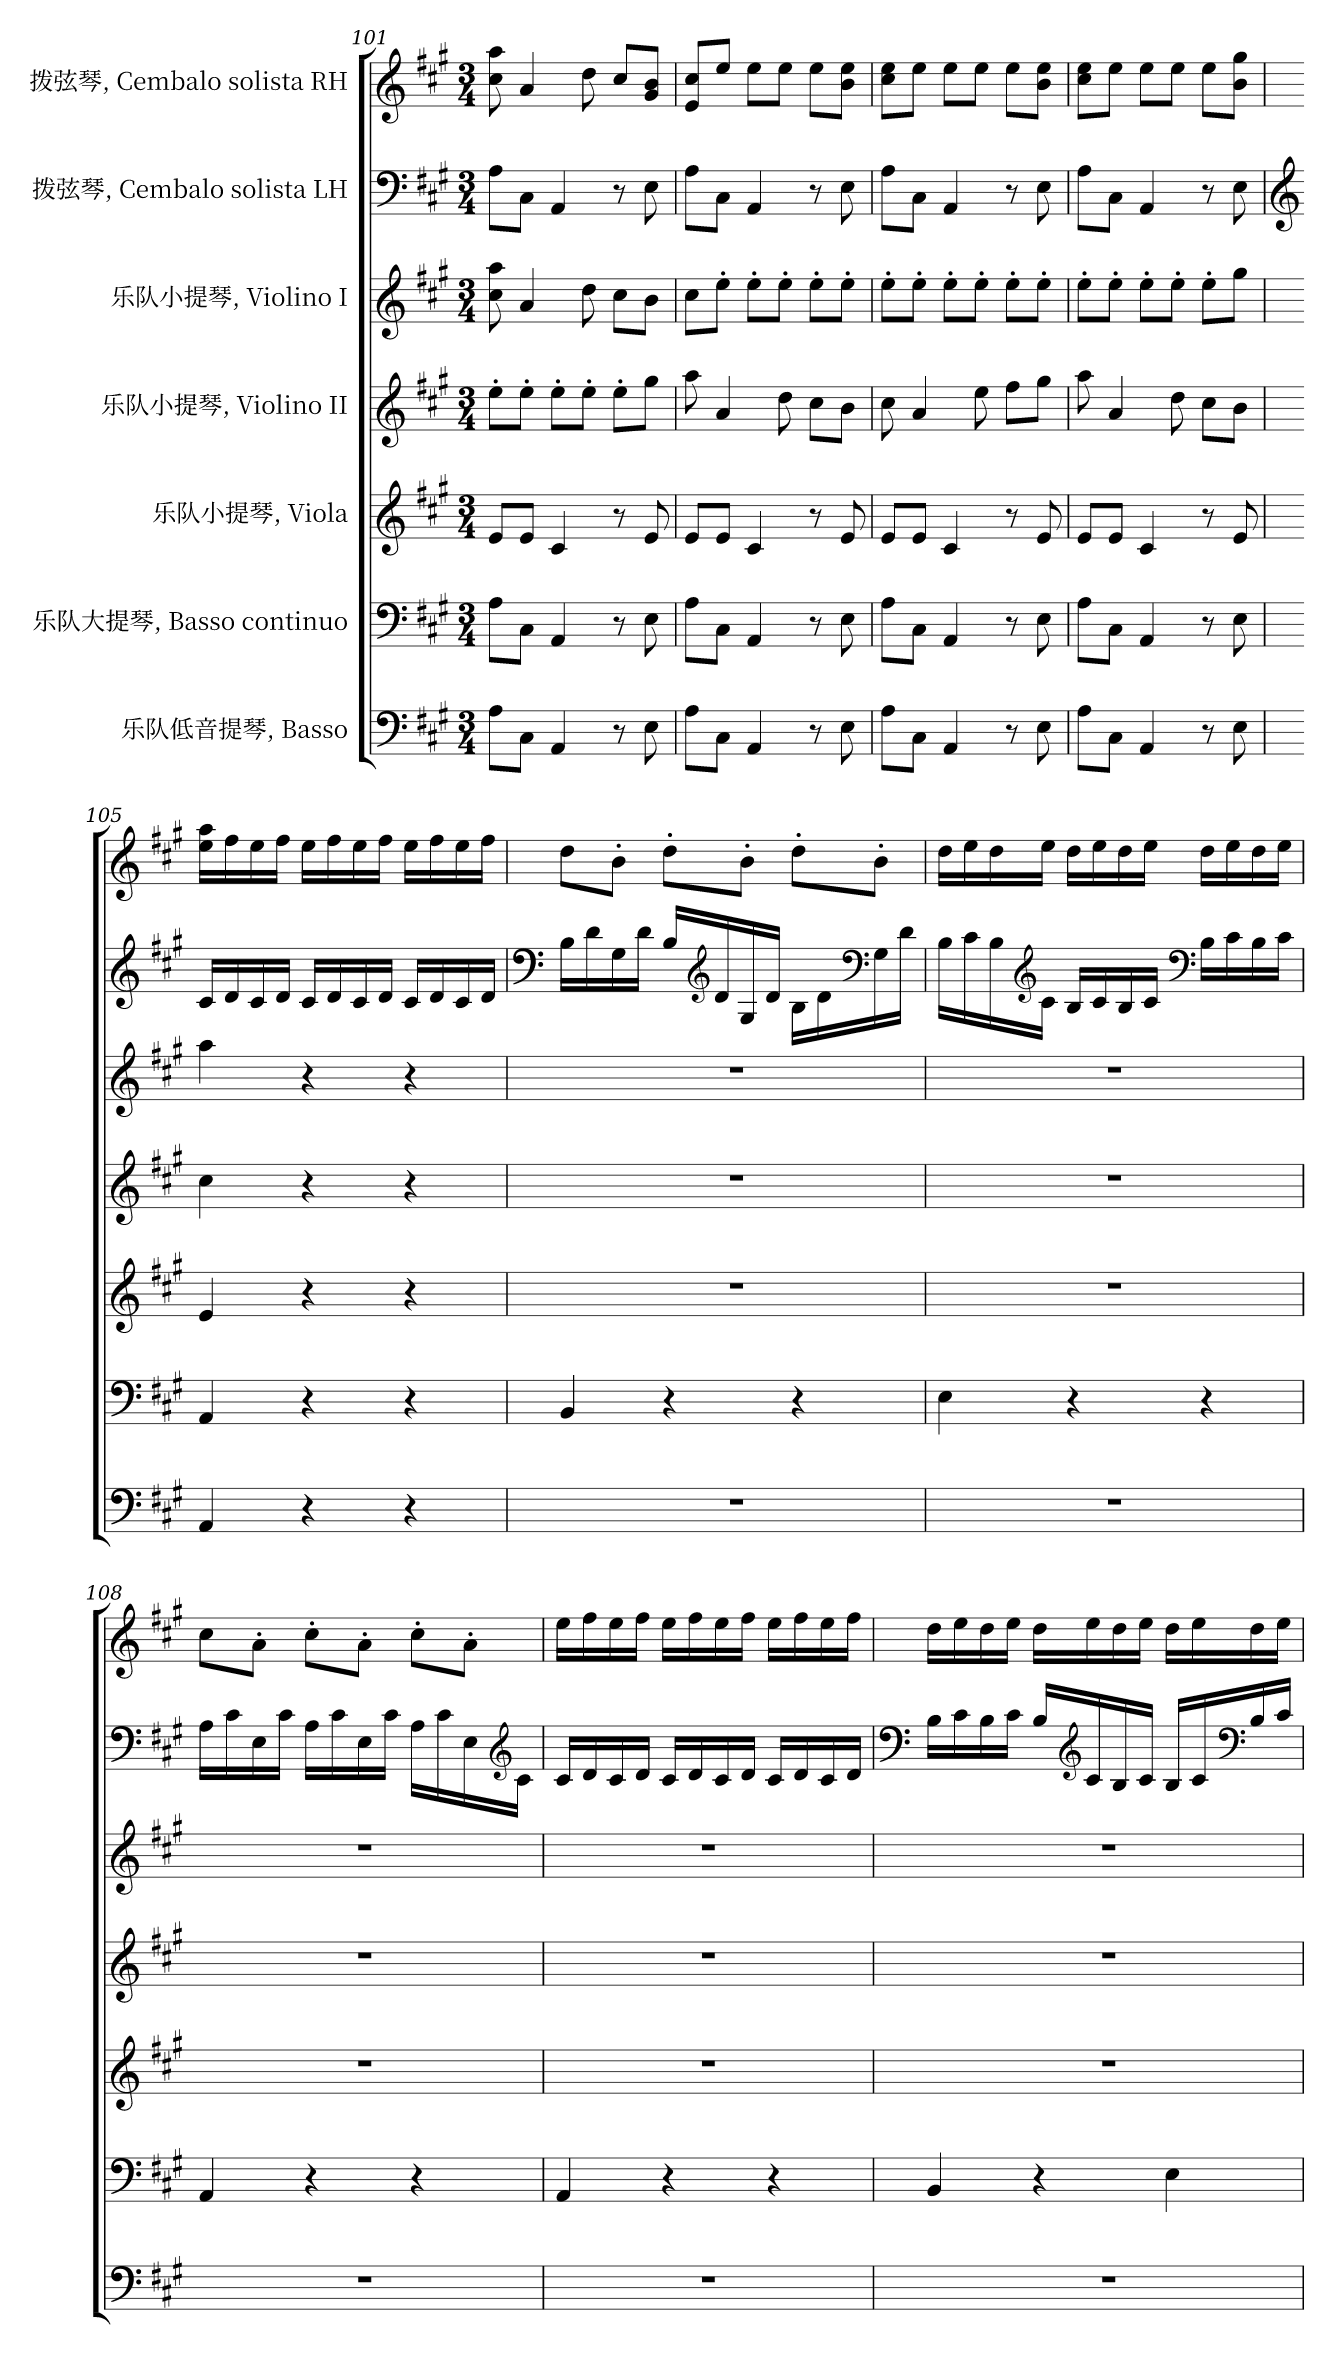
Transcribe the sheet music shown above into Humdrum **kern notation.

**kern	**kern	**kern	**kern	**kern	**kern	**kern
*part7	*part6	*part5	*part4	*part3	*part2	*part1
*staff7	*staff6	*staff5	*staff4	*staff3	*staff2	*staff1
*I"乐队低音提琴, Basso	*I"乐队大提琴, Basso continuo	*I"乐队小提琴, Viola	*I"乐队小提琴, Violino II	*I"乐队小提琴, Violino I	*I"拨弦琴, Cembalo solista LH	*I"拨弦琴, Cembalo solista RH
!!LO:PB:g=z
*clefF4	*clefF4	*clefG2	*clefG2	*clefG2	*clefF4	*clefG2
*ITrd7c12	*	*	*	*	*	*
*k[f#c#g#]	*k[f#c#g#]	*k[f#c#g#]	*k[f#c#g#]	*k[f#c#g#]	*k[f#c#g#]	*k[f#c#g#]
*M3/4	*M3/4	*M3/4	*M3/4	*M3/4	*M3/4	*M3/4
=101	=101	=101	=101	=101	=101	=101
8AA\L	8A\L	8e/L	8ee'\L	8cc#\ 8aa\	8A\L	8cc#\ 8aa\
8CC#\J	8C#\J	8e/J	8ee'\J	4a/	8C#\J	4a/
4AAA/	4AA/	4c#/	8ee'\L	.	4AA/	.
.	.	.	8ee'\J	8dd\	.	8dd\
8r	8r	8r	8ee'\L	8cc#\L	8r	8cc#/L
8EE\	8E\	8e/	8gg#\J	8b\J	8E\	8g#/ 8b/J
=102	=102	=102	=102	=102	=102	=102
8AA\L	8A\L	8e/L	8aa\	8cc#\L	8A\L	8e/ 8cc#/L
8CC#\J	8C#\J	8e/J	4a/	8ee'\J	8C#\J	8ee/J
4AAA/	4AA/	4c#/	.	8ee'\L	4AA/	8ee\L
.	.	.	8dd\	8ee'\J	.	8ee\J
8r	8r	8r	8cc#\L	8ee'\L	8r	8ee\L
8EE\	8E\	8e/	8b\J	8ee'\J	8E\	8b\ 8ee\J
=103	=103	=103	=103	=103	=103	=103
8AA\L	8A\L	8e/L	8cc#\	8ee'\L	8A\L	8cc#\ 8ee\L
8CC#\J	8C#\J	8e/J	4a/	8ee'\J	8C#\J	8ee\J
4AAA/	4AA/	4c#/	.	8ee'\L	4AA/	8ee\L
.	.	.	8ee\	8ee'\J	.	8ee\J
8r	8r	8r	8ff#\L	8ee'\L	8r	8ee\L
8EE\	8E\	8e/	8gg#\J	8ee'\J	8E\	8b\ 8ee\J
=104	=104	=104	=104	=104	=104	=104
8AA\L	8A\L	8e/L	8aa\	8ee'\L	8A\L	8cc#\ 8ee\L
8CC#\J	8C#\J	8e/J	4a/	8ee'\J	8C#\J	8ee\J
4AAA/	4AA/	4c#/	.	8ee'\L	4AA/	8ee\L
.	.	.	8dd\	8ee'\J	.	8ee\J
8r	8r	8r	8cc#\L	8ee'\L	8r	8ee\L
8EE\	8E\	8e/	8b\J	8gg#\J	8E\	8b\ 8gg#\J
=105	=105	=105	=105	=105	=105	=105
*	*	*	*	*	*clefG2	*
4AAA/	4AA/	4e/	4cc#\	4aa\	16c#/LL	16ee\ 16aa\LL
.	.	.	.	.	16d/	16ff#\
.	.	.	.	.	16c#/	16ee\
.	.	.	.	.	16d/JJ	16ff#\JJ
4r	4r	4r	4r	4r	16c#/LL	16ee\LL
.	.	.	.	.	16d/	16ff#\
.	.	.	.	.	16c#/	16ee\
.	.	.	.	.	16d/JJ	16ff#\JJ
4r	4r	4r	4r	4r	16c#/LL	16ee\LL
.	.	.	.	.	16d/	16ff#\
.	.	.	.	.	16c#/	16ee\
.	.	.	.	.	16d/JJ	16ff#\JJ
!!LO:PB:g=z
=106	=106	=106	=106	=106	=106	=106
*	*	*	*	*	*clefF4	*
2.r	4BB/	2.r	2.r	2.r	16B\LL	8dd\L
.	.	.	.	.	16d\	.
.	.	.	.	.	16G#\	8b'\J
.	.	.	.	.	16d\JJ	.
.	4r	.	.	.	16B/LL	8dd'\L
*	*	*	*	*	*clefG2	*
.	.	.	.	.	16d/	.
.	.	.	.	.	16G#/	8b'\J
.	.	.	.	.	16d/JJ	.
.	4r	.	.	.	16B\LL	8dd'\L
.	.	.	.	.	16d\	.
*	*	*	*	*	*clefF4	*
.	.	.	.	.	16G#\	8b'\J
.	.	.	.	.	16d\JJ	.
=107	=107	=107	=107	=107	=107	=107
2.r	4E\	2.r	2.r	2.r	16B\LL	16dd\LL
.	.	.	.	.	16c#\	16ee\
.	.	.	.	.	16B\	16dd\
*	*	*	*	*	*clefG2	*
.	.	.	.	.	16c#\JJ	16ee\JJ
.	4r	.	.	.	16B/LL	16dd\LL
.	.	.	.	.	16c#/	16ee\
.	.	.	.	.	16B/	16dd\
.	.	.	.	.	16c#/JJ	16ee\JJ
*	*	*	*	*	*clefF4	*
.	4r	.	.	.	16B\LL	16dd\LL
.	.	.	.	.	16c#\	16ee\
.	.	.	.	.	16B\	16dd\
.	.	.	.	.	16c#\JJ	16ee\JJ
!!LO:PB:g=z
=108	=108	=108	=108	=108	=108	=108
2.r	4AA/	2.r	2.r	2.r	16A\LL	8cc#\L
.	.	.	.	.	16c#\	.
.	.	.	.	.	16E\	8a'\J
.	.	.	.	.	16c#\JJ	.
.	4r	.	.	.	16A\LL	8cc#'\L
.	.	.	.	.	16c#\	.
.	.	.	.	.	16E\	8a'\J
.	.	.	.	.	16c#\JJ	.
.	4r	.	.	.	16A\LL	8cc#'\L
.	.	.	.	.	16c#\	.
.	.	.	.	.	16E\	8a'\J
*	*	*	*	*	*clefG2	*
.	.	.	.	.	16c#\JJ	.
=109	=109	=109	=109	=109	=109	=109
2.r	4AA/	2.r	2.r	2.r	16c#/LL	16ee\LL
.	.	.	.	.	16d/	16ff#\
.	.	.	.	.	16c#/	16ee\
.	.	.	.	.	16d/JJ	16ff#\JJ
.	4r	.	.	.	16c#/LL	16ee\LL
.	.	.	.	.	16d/	16ff#\
.	.	.	.	.	16c#/	16ee\
.	.	.	.	.	16d/JJ	16ff#\JJ
.	4r	.	.	.	16c#/LL	16ee\LL
.	.	.	.	.	16d/	16ff#\
.	.	.	.	.	16c#/	16ee\
.	.	.	.	.	16d/JJ	16ff#\JJ
!!LO:PB:g=z
=110	=110	=110	=110	=110	=110	=110
*	*	*	*	*	*clefF4	*
2.r	4BB/	2.r	2.r	2.r	16B\LL	16dd\LL
.	.	.	.	.	16c#\	16ee\
.	.	.	.	.	16B\	16dd\
.	.	.	.	.	16c#\JJ	16ee\JJ
.	4r	.	.	.	16B/LL	16dd\LL
*	*	*	*	*	*clefG2	*
.	.	.	.	.	16c#/	16ee\
.	.	.	.	.	16B/	16dd\
.	.	.	.	.	16c#/JJ	16ee\JJ
.	4E\	.	.	.	16B/LL	16dd\LL
.	.	.	.	.	16c#/	16ee\
*	*	*	*	*	*clefF4	*
.	.	.	.	.	16B/	16dd\
.	.	.	.	.	16c#/JJ	16ee\JJ
=	=	=	=	=	=	=
*-	*-	*-	*-	*-	*-	*-
